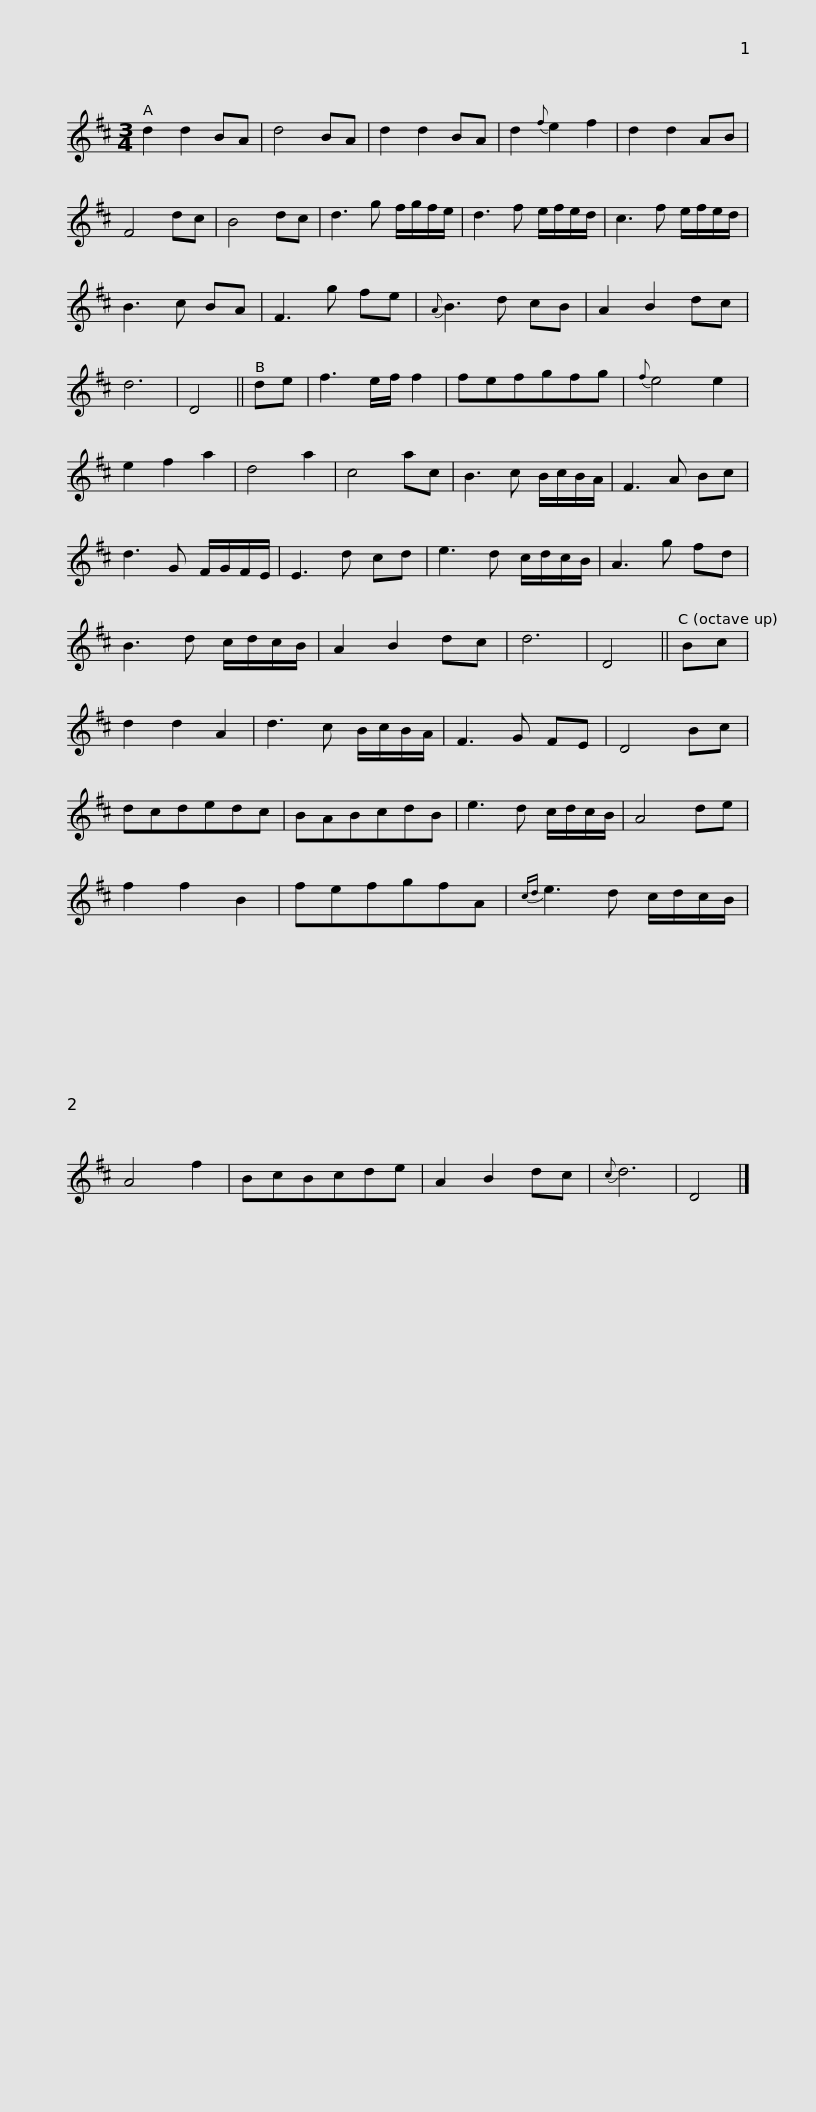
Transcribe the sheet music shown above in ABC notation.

X:1
L:1/8
M:3/4
I:linebreak $
K:D
V:1 treble
V:1
 d2 d2 BA | d4 BA | d2 d2 BA | d2{f} e2 f2 | d2 d2 AB | %5
 F4 dc | B4 dc | d3 g f/g/f/e/ | d3 f e/f/e/d/ |$ c3 f e/f/e/d/ | %10
 B3 c BA | F3 g fe |{A} B3 d cB | A2 B2 dc | d6 | %15
 D4 || de | f3 e/f/ f2 | fefgfg |${f} e4 e2 | %20
 e2 f2 a2 | d4 a2 | c4 ac | B3 c B/c/B/A/ | F3 A Bc | %25
 d3 G F/G/F/E/ | E3 d cd | e3 d c/d/c/B/ |$ A3 g fd | B3 d c/d/c/B/ | %30
 A2 B2 dc | d6 | D4 || Bc | d2 d2 A2 | %35
 d3 c B/c/B/A/ | F3 G FE | D4 Bc |$ dcdedc | BABcdB | %40
 e3 d c/d/c/B/ | A4 de | f2 f2 B2 | fefgfA |{cd} e3 d c/d/c/B/ | %45
 A4 f2 |$ BcBcde | A2 B2 dc |{c} d6 | D4 |] %50
